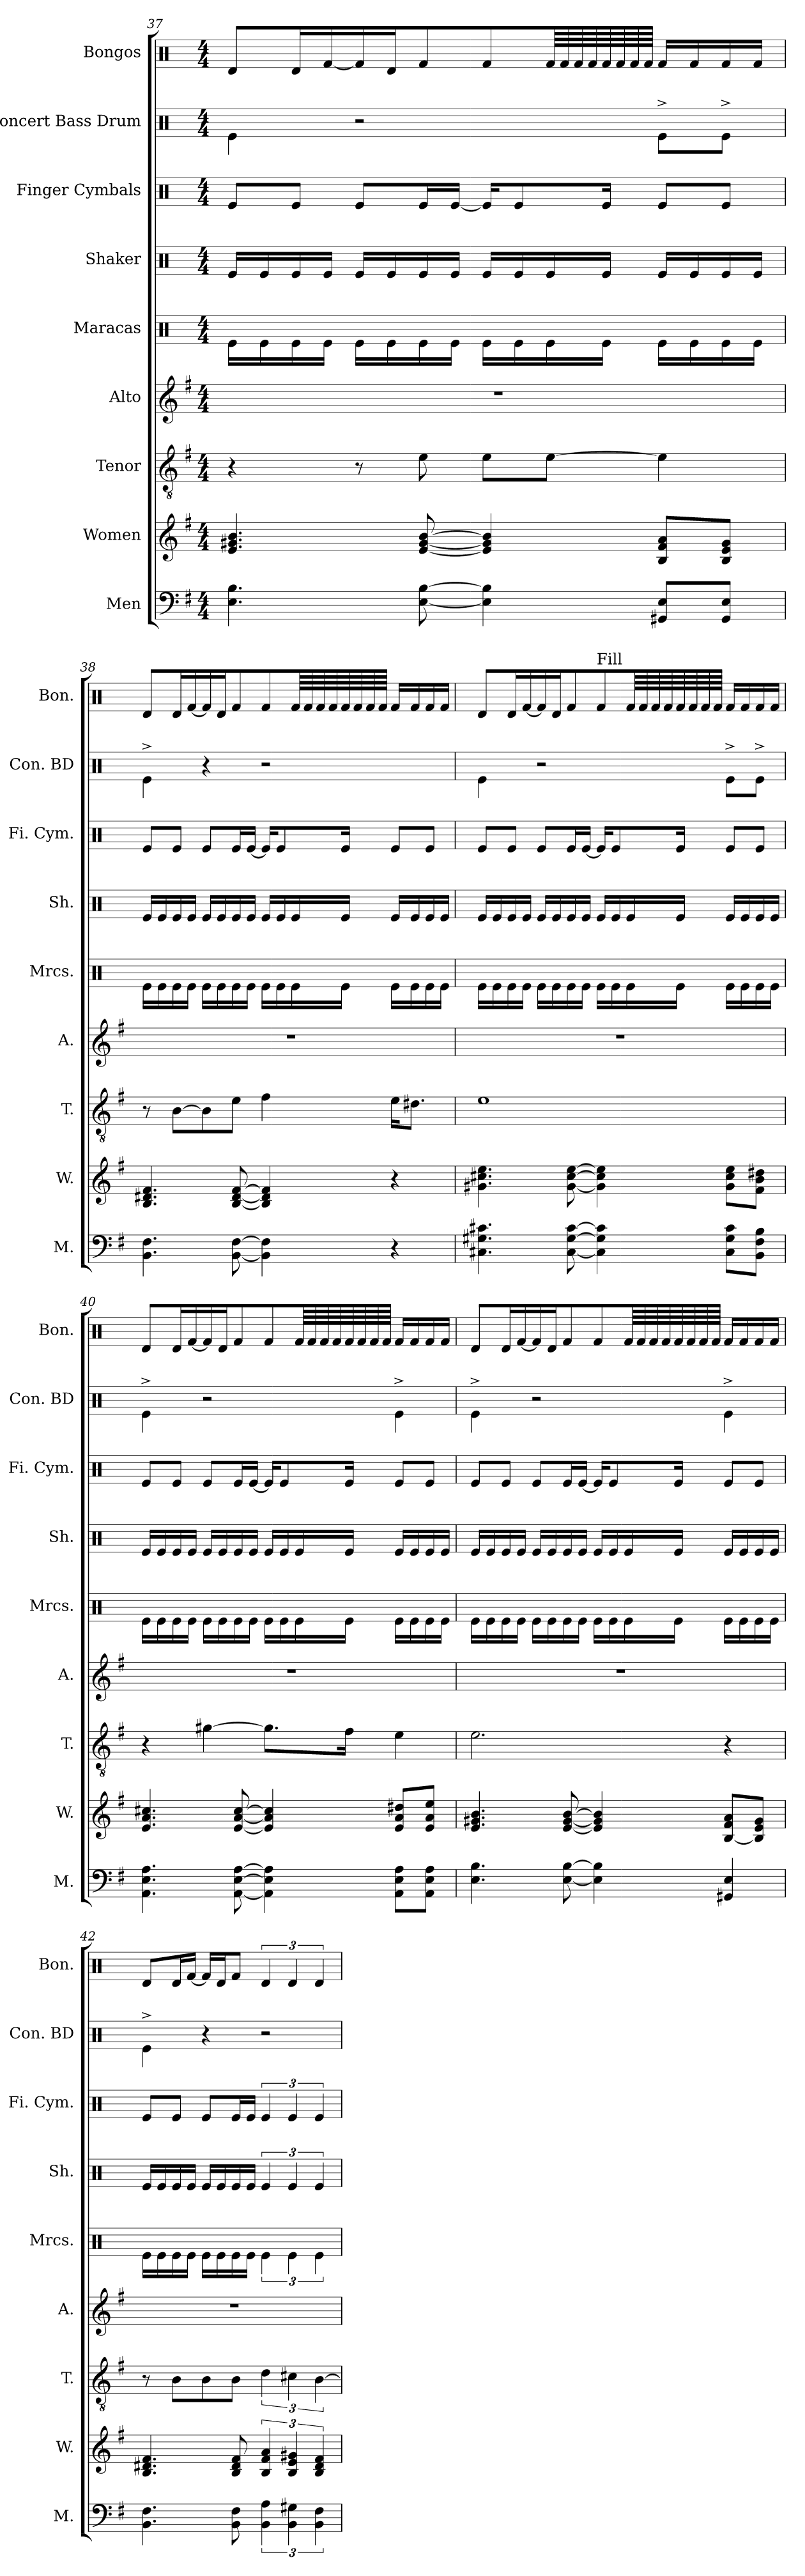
**kern	**kern	**kern	**kern	**kern	**kern	**kern	**kern	**kern
*part9	*part8	*part7	*part6	*part5	*part4	*part3	*part2	*part1
*staff9	*staff8	*staff7	*staff6	*staff5	*staff4	*staff3	*staff2	*staff1
*I"Men	*I"Women	*I"Tenor	*I"Alto	*I"Maracas	*I"Shaker	*I"Finger Cymbals	*I"Concert Bass Drum	*I"Bongos
*I'M.	*I'W.	*I'T.	*I'A.	*I'Mrcs.	*I'Sh.	*I'Fi. Cym.	*I'Con. BD	*I'Bon.
!!LO:PB:g=z
*clefF4	*clefG2	*clefGv2	*clefG2	*clefX	*clefX	*clefX	*clefX	*clefX
*k[f#]	*k[f#]	*k[f#]	*k[f#]	*k[]	*k[]	*k[]	*k[]	*k[]
*M4/4	*M4/4	*M4/4	*M4/4	*M4/4	*M4/4	*M4/4	*M4/4	*M4/4
=37	=37	=37	=37	=37	=37	=37	=37	=37
4.E\ 4.B\	4.e/ 4.g#X/ 4.b/	4r	1r	16Re\LL	16Re/LL	8Re/L	4Re\	8Rd/L
.	.	.	.	16Re\	16Re/	.	.	.
.	.	.	.	16Re\	16Re/	8Re/J	.	16Rd/L
.	.	.	.	16Re\JJ	16Re/JJ	.	.	[16Rf/JJ
.	.	8r	.	16Re\LL	16Re/LL	8Re/L	2r	16Rf/LL]
.	.	.	.	16Re\	16Re/	.	.	16Rd/J
[8E\ [8B\	[8e/ [8g#/ [8b/	8e\	.	16Re\	16Re/	16Re/L	.	8Rf/J
.	.	.	.	16Re\JJ	16Re/JJ	[16Re/JJ	.	.
4E\] 4B\]	4e/] 4g#/] 4b/]	8e\L	.	16Re\LL	16Re/LL	16Re/KL]	.	8Rf/L
.	.	.	.	16Re\	16Re/	8Re/	.	.
*	*	*	*	*	*	*	*	*tremolo
.	.	[8e\J	.	16Re\	16Re/	.	.	64Rf/
.	.	.	.	.	.	.	.	64Rf/
.	.	.	.	.	.	.	.	64Rf/
.	.	.	.	.	.	.	.	64Rf/
.	.	.	.	16Re\JJ	16Re/JJ	16Re/Jk	.	64Rf/
.	.	.	.	.	.	.	.	64Rf/
.	.	.	.	.	.	.	.	64Rf/
.	.	.	.	.	.	.	.	64Rf/JJJJ
*	*	*	*	*	*	*	*	*Xtremolo
8GG#X/ 8E/L	8B/ 8f#/ 8a/L	4e\]	.	16Re\LL	16Re/LL	8Re/L	8Re^\L	16Rf/LL
.	.	.	.	16Re\	16Re/	.	.	16Rf/
8GG#/ 8E/J	8B/ 8e/ 8g#/J	.	.	16Re\	16Re/	8Re/J	8Re^\J	16Rf/
.	.	.	.	16Re\JJ	16Re/JJ	.	.	16Rf/JJ
=38	=38	=38	=38	=38	=38	=38	=38	=38
4.BB\ 4.F#\	4.B/ 4.d#X/ 4.f#/	8r	1r	16Re\LL	16Re/LL	8Re/L	4Re^\	8Rd/L
.	.	.	.	16Re\	16Re/	.	.	.
.	.	[8B\L	.	16Re\	16Re/	8Re/J	.	16Rd/L
.	.	.	.	16Re\JJ	16Re/JJ	.	.	[16Rf/JJ
.	.	8B\]	.	16Re\LL	16Re/LL	8Re/L	4r	16Rf/LL]
.	.	.	.	16Re\	16Re/	.	.	16Rd/J
[8BB\ [8F#\	[8B/ [8d#/ [8f#/	8e\J	.	16Re\	16Re/	16Re/L	.	8Rf/J
.	.	.	.	16Re\JJ	16Re/JJ	[16Re/JJ	.	.
4BB\] 4F#\]	4B/] 4d#/] 4f#/]	4f#\	.	16Re\LL	16Re/LL	16Re/KL]	2r	8Rf/L
.	.	.	.	16Re\	16Re/	8Re/	.	.
*	*	*	*	*	*	*	*	*tremolo
.	.	.	.	16Re\	16Re/	.	.	64Rf/
.	.	.	.	.	.	.	.	64Rf/
.	.	.	.	.	.	.	.	64Rf/
.	.	.	.	.	.	.	.	64Rf/
.	.	.	.	16Re\JJ	16Re/JJ	16Re/Jk	.	64Rf/
.	.	.	.	.	.	.	.	64Rf/
.	.	.	.	.	.	.	.	64Rf/
.	.	.	.	.	.	.	.	64Rf/JJJJ
*	*	*	*	*	*	*	*	*Xtremolo
4r	4r	16e\KL	.	16Re\LL	16Re/LL	8Re/L	.	16Rf/LL
.	.	8.d#X\J	.	16Re\	16Re/	.	.	16Rf/
.	.	.	.	16Re\	16Re/	8Re/J	.	16Rf/
.	.	.	.	16Re\JJ	16Re/JJ	.	.	16Rf/JJ
!!LO:PB:g=z
=39	=39	=39	=39	=39	=39	=39	=39	=39
4.C#X\ 4.G#X\ 4.c#X\	4.g#X\ 4.cc#X\ 4.ee\	1e	1r	16Re\LL	16Re/LL	8Re/L	4Re\	8Rd/L
.	.	.	.	16Re\	16Re/	.	.	.
.	.	.	.	16Re\	16Re/	8Re/J	.	16Rd/L
.	.	.	.	16Re\JJ	16Re/JJ	.	.	[16Rf/JJ
.	.	.	.	16Re\LL	16Re/LL	8Re/L	2r	16Rf/LL]
.	.	.	.	16Re\	16Re/	.	.	16Rd/J
[8C#\ [8G#\ [8c#\	[8g#\ [8cc#\ [8ee\	.	.	16Re\	16Re/	16Re/L	.	8Rf/J
.	.	.	.	16Re\JJ	16Re/JJ	[16Re/JJ	.	.
!	!	!	!	!	!	!	!	!LO:TX:a:t=Fill
4C#\] 4G#\] 4c#\]	4g#\] 4cc#\] 4ee\]	.	.	16Re\LL	16Re/LL	16Re/KL]	.	8Rf/L
.	.	.	.	16Re\	16Re/	8Re/	.	.
*	*	*	*	*	*	*	*	*tremolo
.	.	.	.	16Re\	16Re/	.	.	64Rf/
.	.	.	.	.	.	.	.	64Rf/
.	.	.	.	.	.	.	.	64Rf/
.	.	.	.	.	.	.	.	64Rf/
.	.	.	.	16Re\JJ	16Re/JJ	16Re/Jk	.	64Rf/
.	.	.	.	.	.	.	.	64Rf/
.	.	.	.	.	.	.	.	64Rf/
.	.	.	.	.	.	.	.	64Rf/JJJJ
*	*	*	*	*	*	*	*	*Xtremolo
8C#\ 8G#\ 8c#\L	8g#\ 8cc#\ 8ee\L	.	.	16Re\LL	16Re/LL	8Re/L	8Re^\L	16Rf/LL
.	.	.	.	16Re\	16Re/	.	.	16Rf/
8BB\ 8F#\ 8B\J	8f#\ 8b\ 8dd#X\J	.	.	16Re\	16Re/	8Re/J	8Re^\J	16Rf/
.	.	.	.	16Re\JJ	16Re/JJ	.	.	16Rf/JJ
=40	=40	=40	=40	=40	=40	=40	=40	=40
4.AA\ 4.E\ 4.A\	4.e/ 4.a/ 4.cc#X/	4r	1r	16Re\LL	16Re/LL	8Re/L	4Re^\	8Rd/L
.	.	.	.	16Re\	16Re/	.	.	.
.	.	.	.	16Re\	16Re/	8Re/J	.	16Rd/L
.	.	.	.	16Re\JJ	16Re/JJ	.	.	[16Rf/JJ
.	.	[4g#X\	.	16Re\LL	16Re/LL	8Re/L	2r	16Rf/LL]
.	.	.	.	16Re\	16Re/	.	.	16Rd/J
[8AA\ [8E\ [8A\	[8e/ [8a/ [8cc#/	.	.	16Re\	16Re/	16Re/L	.	8Rf/J
.	.	.	.	16Re\JJ	16Re/JJ	[16Re/JJ	.	.
4AA\] 4E\] 4A\]	4e/] 4a/] 4cc#/]	8.g#\L]	.	16Re\LL	16Re/LL	16Re/KL]	.	8Rf/L
.	.	.	.	16Re\	16Re/	8Re/	.	.
*	*	*	*	*	*	*	*	*tremolo
.	.	.	.	16Re\	16Re/	.	.	64Rf/
.	.	.	.	.	.	.	.	64Rf/
.	.	.	.	.	.	.	.	64Rf/
.	.	.	.	.	.	.	.	64Rf/
.	.	16f#\Jk	.	16Re\JJ	16Re/JJ	16Re/Jk	.	64Rf/
.	.	.	.	.	.	.	.	64Rf/
.	.	.	.	.	.	.	.	64Rf/
.	.	.	.	.	.	.	.	64Rf/JJJJ
*	*	*	*	*	*	*	*	*Xtremolo
8AA\ 8E\ 8A\L	8e/ 8a/ 8dd#X/L	4e\	.	16Re\LL	16Re/LL	8Re/L	4Re^\	16Rf/LL
.	.	.	.	16Re\	16Re/	.	.	16Rf/
8AA\ 8E\ 8A\J	8e/ 8a/ 8ee/J	.	.	16Re\	16Re/	8Re/J	.	16Rf/
.	.	.	.	16Re\JJ	16Re/JJ	.	.	16Rf/JJ
!!LO:PB:g=z
=41	=41	=41	=41	=41	=41	=41	=41	=41
4.E\ 4.B\	4.e/ 4.g#X/ 4.b/	2.e\	1r	16Re\LL	16Re/LL	8Re/L	4Re^\	8Rd/L
.	.	.	.	16Re\	16Re/	.	.	.
.	.	.	.	16Re\	16Re/	8Re/J	.	16Rd/L
.	.	.	.	16Re\JJ	16Re/JJ	.	.	[16Rf/JJ
.	.	.	.	16Re\LL	16Re/LL	8Re/L	2r	16Rf/LL]
.	.	.	.	16Re\	16Re/	.	.	16Rd/J
[8E\ [8B\	[8e/ [8g#/ [8b/	.	.	16Re\	16Re/	16Re/L	.	8Rf/J
.	.	.	.	16Re\JJ	16Re/JJ	[16Re/JJ	.	.
4E\] 4B\]	4e/] 4g#/] 4b/]	.	.	16Re\LL	16Re/LL	16Re/KL]	.	8Rf/L
.	.	.	.	16Re\	16Re/	8Re/	.	.
*	*	*	*	*	*	*	*	*tremolo
.	.	.	.	16Re\	16Re/	.	.	64Rf/
.	.	.	.	.	.	.	.	64Rf/
.	.	.	.	.	.	.	.	64Rf/
.	.	.	.	.	.	.	.	64Rf/
.	.	.	.	16Re\JJ	16Re/JJ	16Re/Jk	.	64Rf/
.	.	.	.	.	.	.	.	64Rf/
.	.	.	.	.	.	.	.	64Rf/
.	.	.	.	.	.	.	.	64Rf/JJJJ
*	*	*	*	*	*	*	*	*Xtremolo
4GG#X/ 4E/	[8B/ 8f#/ 8a/L	4r	.	16Re\LL	16Re/LL	8Re/L	4Re^\	16Rf/LL
.	.	.	.	16Re\	16Re/	.	.	16Rf/
.	8B/] 8e/ 8g#/J	.	.	16Re\	16Re/	8Re/J	.	16Rf/
.	.	.	.	16Re\JJ	16Re/JJ	.	.	16Rf/JJ
=42	=42	=42	=42	=42	=42	=42	=42	=42
4.BB\ 4.F#\	4.B/ 4.d#X/ 4.f#/	8r	1r	16Re\LL	16Re/LL	8Re/L	4Re^\	8Rd/L
.	.	.	.	16Re\	16Re/	.	.	.
.	.	8B\L	.	16Re\	16Re/	8Re/J	.	16Rd/L
.	.	.	.	16Re\JJ	16Re/JJ	.	.	[16Rf/JJ
.	.	8B\	.	16Re\LL	16Re/LL	8Re/L	4r	16Rf/LL]
.	.	.	.	16Re\	16Re/	.	.	16Rd/J
8BB\ 8F#\	8B/ 8d#/ 8f#/	8B\J	.	16Re\	16Re/	16Re/L	.	8Rf/J
.	.	.	.	16Re\JJ	16Re/JJ	16Re/JJ	.	.
6BB\ 6A\	6B/ 6f#/ 6a/	6d\	.	6Re\	6Re/	6Re/	2r	6Rd/
6BB\ 6G#X\	6B/ 6e/ 6g#X/	6c#X\	.	6Re\	6Re/	6Re/	.	6Rd/
6BB\ 6F#\	6B/ 6d#/ 6f#/	[6B\	.	6Re\	6Re/	6Re/	.	6Rd/
=	=	=	=	=	=	=	=	=
*-	*-	*-	*-	*-	*-	*-	*-	*-
